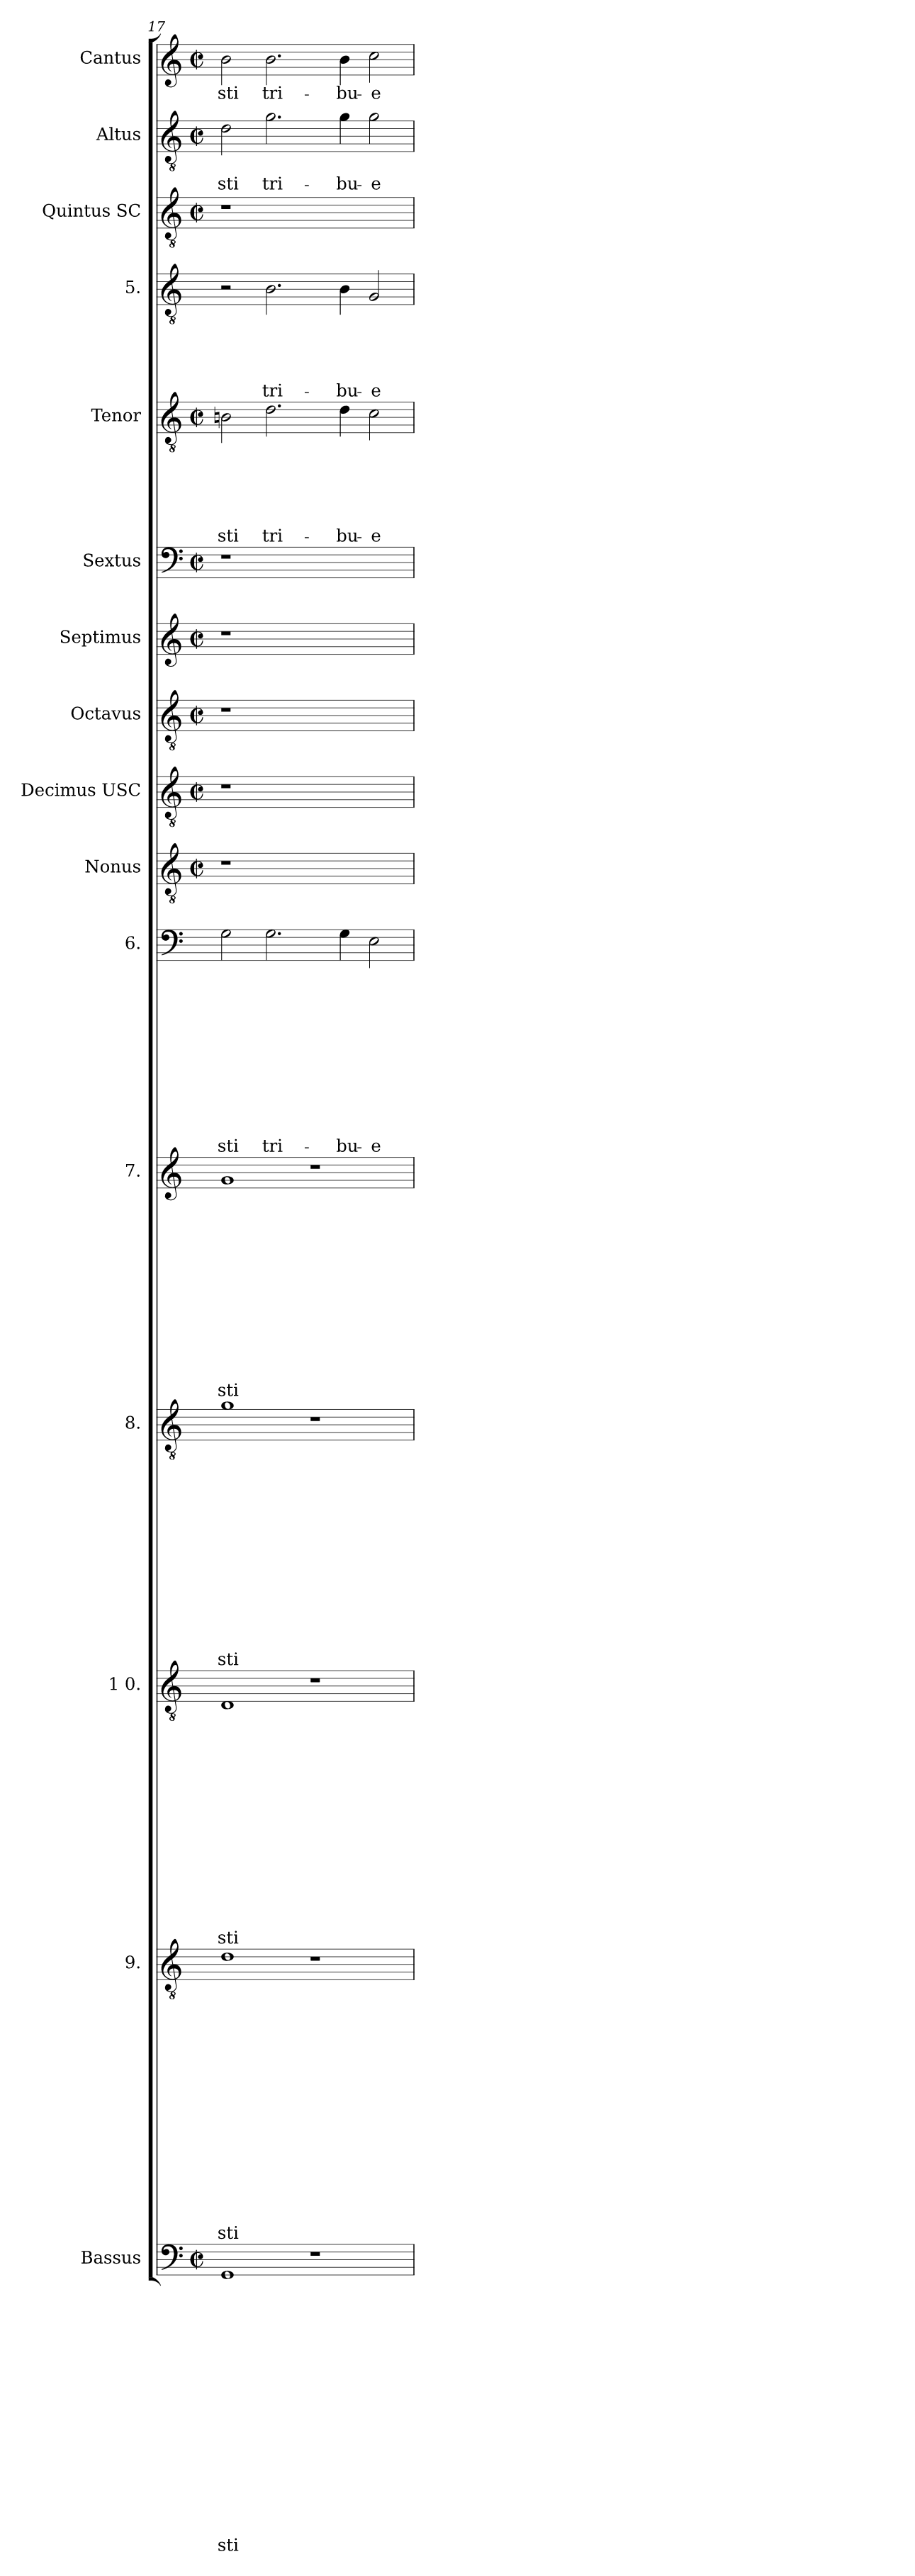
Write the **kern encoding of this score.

**kern	**text	**text	**text	**text	**text	**text	**text	**text	**text	**text	**text	**text	**text	**text	**text	**text	**kern	**text	**text	**text	**text	**text	**text	**text	**text	**text	**text	**text	**text	**text	**text	**text	**kern	**text	**text	**text	**text	**text	**text	**text	**text	**text	**text	**text	**text	**text	**text	**kern	**text	**text	**text	**text	**text	**text	**text	**text	**text	**text	**text	**text	**text	**kern	**text	**text	**text	**text	**text	**text	**text	**text	**text	**text	**text	**text	**kern	**text	**text	**text	**text	**text	**text	**text	**text	**text	**text	**text	**kern	**kern	**kern	**kern	**kern	**kern	**text	**text	**text	**text	**text	**text	**kern	**text	**text	**text	**text	**text	**kern	**kern	**text	**text	**kern	**text
*part16	*part16	*part16	*part16	*part16	*part16	*part16	*part16	*part16	*part16	*part16	*part16	*part16	*part16	*part16	*part16	*part16	*part15	*part15	*part15	*part15	*part15	*part15	*part15	*part15	*part15	*part15	*part15	*part15	*part15	*part15	*part15	*part15	*part14	*part14	*part14	*part14	*part14	*part14	*part14	*part14	*part14	*part14	*part14	*part14	*part14	*part14	*part14	*part13	*part13	*part13	*part13	*part13	*part13	*part13	*part13	*part13	*part13	*part13	*part13	*part13	*part13	*part12	*part12	*part12	*part12	*part12	*part12	*part12	*part12	*part12	*part12	*part12	*part12	*part12	*part11	*part11	*part11	*part11	*part11	*part11	*part11	*part11	*part11	*part11	*part11	*part11	*part10	*part9	*part8	*part7	*part6	*part5	*part5	*part5	*part5	*part5	*part5	*part5	*part4	*part4	*part4	*part4	*part4	*part4	*part3	*part2	*part2	*part2	*part1	*part1
*staff16	*staff16	*staff16	*staff16	*staff16	*staff16	*staff16	*staff16	*staff16	*staff16	*staff16	*staff16	*staff16	*staff16	*staff16	*staff16	*staff16	*staff15	*staff15	*staff15	*staff15	*staff15	*staff15	*staff15	*staff15	*staff15	*staff15	*staff15	*staff15	*staff15	*staff15	*staff15	*staff15	*staff14	*staff14	*staff14	*staff14	*staff14	*staff14	*staff14	*staff14	*staff14	*staff14	*staff14	*staff14	*staff14	*staff14	*staff14	*staff13	*staff13	*staff13	*staff13	*staff13	*staff13	*staff13	*staff13	*staff13	*staff13	*staff13	*staff13	*staff13	*staff13	*staff12	*staff12	*staff12	*staff12	*staff12	*staff12	*staff12	*staff12	*staff12	*staff12	*staff12	*staff12	*staff12	*staff11	*staff11	*staff11	*staff11	*staff11	*staff11	*staff11	*staff11	*staff11	*staff11	*staff11	*staff11	*staff10	*staff9	*staff8	*staff7	*staff6	*staff5	*staff5	*staff5	*staff5	*staff5	*staff5	*staff5	*staff4	*staff4	*staff4	*staff4	*staff4	*staff4	*staff3	*staff2	*staff2	*staff2	*staff1	*staff1
*I"Bassus	*	*	*	*	*	*	*	*	*	*	*	*	*	*	*	*	*I"9.	*	*	*	*	*	*	*	*	*	*	*	*	*	*	*	*I"1 0.	*	*	*	*	*	*	*	*	*	*	*	*	*	*	*I"8.	*	*	*	*	*	*	*	*	*	*	*	*	*	*I"7.	*	*	*	*	*	*	*	*	*	*	*	*	*I"6.	*	*	*	*	*	*	*	*	*	*	*	*I"Nonus	*I"Decimus USC	*I"Octavus	*I"Septimus	*I"Sextus	*I"Tenor	*	*	*	*	*	*	*I"5.	*	*	*	*	*	*I"Quintus SC	*I"Altus	*	*	*I"Cantus	*
*I'B.	*	*	*	*	*	*	*	*	*	*	*	*	*	*	*	*	*	*	*	*	*	*	*	*	*	*	*	*	*	*	*	*	*	*	*	*	*	*	*	*	*	*	*	*	*	*	*	*	*	*	*	*	*	*	*	*	*	*	*	*	*	*	*	*	*	*	*	*	*	*	*	*	*	*	*	*	*	*	*	*	*	*	*	*	*	*	*	*	*	*	*	*I'T.	*	*	*	*	*	*	*	*	*	*	*	*	*	*I'A.	*	*	*I'C.	*
!!LO:PB:g=z
*clefF4	*	*	*	*	*	*	*	*	*	*	*	*	*	*	*	*	*clefGv2	*	*	*	*	*	*	*	*	*	*	*	*	*	*	*	*clefGv2	*	*	*	*	*	*	*	*	*	*	*	*	*	*	*clefGv2	*	*	*	*	*	*	*	*	*	*	*	*	*	*clefG2	*	*	*	*	*	*	*	*	*	*	*	*	*clefF4	*	*	*	*	*	*	*	*	*	*	*	*clefGv2	*clefGv2	*clefGv2	*clefG2	*clefF4	*clefGv2	*	*	*	*	*	*	*clefGv2	*	*	*	*	*	*clefGv2	*clefGv2	*	*	*clefG2	*
*k[]	*	*	*	*	*	*	*	*	*	*	*	*	*	*	*	*	*k[]	*	*	*	*	*	*	*	*	*	*	*	*	*	*	*	*k[]	*	*	*	*	*	*	*	*	*	*	*	*	*	*	*k[]	*	*	*	*	*	*	*	*	*	*	*	*	*	*k[]	*	*	*	*	*	*	*	*	*	*	*	*	*k[]	*	*	*	*	*	*	*	*	*	*	*	*k[]	*k[]	*k[]	*k[]	*k[]	*k[]	*	*	*	*	*	*	*k[]	*	*	*	*	*	*k[]	*k[]	*	*	*k[]	*
*C:	*	*	*	*	*	*	*	*	*	*	*	*	*	*	*	*	*C:	*	*	*	*	*	*	*	*	*	*	*	*	*	*	*	*C:	*	*	*	*	*	*	*	*	*	*	*	*	*	*	*C:	*	*	*	*	*	*	*	*	*	*	*	*	*	*C:	*	*	*	*	*	*	*	*	*	*	*	*	*C:	*	*	*	*	*	*	*	*	*	*	*	*C:	*C:	*C:	*C:	*C:	*C:	*	*	*	*	*	*	*C:	*	*	*	*	*	*C:	*C:	*	*	*C:	*
*M2/2	*	*	*	*	*	*	*	*	*	*	*	*	*	*	*	*	*	*	*	*	*	*	*	*	*	*	*	*	*	*	*	*	*	*	*	*	*	*	*	*	*	*	*	*	*	*	*	*	*	*	*	*	*	*	*	*	*	*	*	*	*	*	*	*	*	*	*	*	*	*	*	*	*	*	*	*	*	*	*	*	*	*	*	*	*	*	*M2/2	*M2/2	*M2/2	*M2/2	*M2/2	*M2/2	*	*	*	*	*	*	*	*	*	*	*	*	*M2/2	*M2/2	*	*	*M2/2	*
*met(c|)	*	*	*	*	*	*	*	*	*	*	*	*	*	*	*	*	*	*	*	*	*	*	*	*	*	*	*	*	*	*	*	*	*	*	*	*	*	*	*	*	*	*	*	*	*	*	*	*	*	*	*	*	*	*	*	*	*	*	*	*	*	*	*	*	*	*	*	*	*	*	*	*	*	*	*	*	*	*	*	*	*	*	*	*	*	*	*met(c|)	*met(c|)	*met(c|)	*met(c|)	*met(c|)	*met(c|)	*	*	*	*	*	*	*	*	*	*	*	*	*met(c|)	*met(c|)	*	*	*met(c|)	*
=17	=17	=17	=17	=17	=17	=17	=17	=17	=17	=17	=17	=17	=17	=17	=17	=17	=17	=17	=17	=17	=17	=17	=17	=17	=17	=17	=17	=17	=17	=17	=17	=17	=17	=17	=17	=17	=17	=17	=17	=17	=17	=17	=17	=17	=17	=17	=17	=17	=17	=17	=17	=17	=17	=17	=17	=17	=17	=17	=17	=17	=17	=17	=17	=17	=17	=17	=17	=17	=17	=17	=17	=17	=17	=17	=17	=17	=17	=17	=17	=17	=17	=17	=17	=17	=17	=17	=17	=17	=17	=17	=17	=17	=17	=17	=17	=17	=17	=17	=17	=17	=17	=17	=17	=17	=17	=17	=17	=17	=17	=17
!	!	!	!	!	!	!	!	!	!	!	!	!	!	!	!	!LO:LY:b	!	!	!	!	!	!	!	!	!	!	!	!	!	!	!	!LO:LY:b	!	!	!	!	!	!	!	!	!	!	!	!	!	!	!LO:LY:b	!	!	!	!	!	!	!	!	!	!	!	!	!	!LO:LY:b	!	!	!	!	!	!	!	!	!	!	!	!	!LO:LY:b	!	!	!	!	!	!	!	!	!	!	!	!LO:LY:b	!	!	!	!	!	!	!	!	!	!	!	!LO:LY:b	!	!	!	!	!	!	!	!	!	!LO:LY:b	!	!LO:LY:b
1GG	.	.	.	.	.	.	.	.	.	.	.	.	.	.	.	-sti	1d	.	.	.	.	.	.	.	.	.	.	.	.	.	.	-sti	1D	.	.	.	.	.	.	.	.	.	.	.	.	.	-sti	1g	.	.	.	.	.	.	.	.	.	.	.	.	-sti	1g	.	.	.	.	.	.	.	.	.	.	.	-sti	2G\	.	.	.	.	.	.	.	.	.	.	-sti	1r	1r	1r	1r	1r	2Bni\	.	.	.	.	.	-sti	2r	.	.	.	.	.	1r	2d\	.	-sti	2b\	-sti
!	!	!	!	!	!	!	!	!	!	!	!	!	!	!	!	!	!	!	!	!	!	!	!	!	!	!	!	!	!	!	!	!	!	!	!	!	!	!	!	!	!	!	!	!	!	!	!	!	!	!	!	!	!	!	!	!	!	!	!	!	!	!	!	!	!	!	!	!	!	!	!	!	!	!	!	!	!	!	!	!	!	!	!	!	!	!LO:LY:b	!	!	!	!	!	!	!	!	!	!	!	!LO:LY:b	!	!	!	!	!	!LO:LY:b	!	!	!	!LO:LY:b	!	!LO:LY:b
.	.	.	.	.	.	.	.	.	.	.	.	.	.	.	.	.	.	.	.	.	.	.	.	.	.	.	.	.	.	.	.	.	.	.	.	.	.	.	.	.	.	.	.	.	.	.	.	.	.	.	.	.	.	.	.	.	.	.	.	.	.	.	.	.	.	.	.	.	.	.	.	.	.	.	2.G\	.	.	.	.	.	.	.	.	.	.	tri-	.	.	.	.	.	2.d\	.	.	.	.	.	tri-	2.B\	.	.	.	.	tri-	.	2.g\	.	tri-	2.b\	tri-
1r	.	.	.	.	.	.	.	.	.	.	.	.	.	.	.	.	1r	.	.	.	.	.	.	.	.	.	.	.	.	.	.	.	1r	.	.	.	.	.	.	.	.	.	.	.	.	.	.	1r	.	.	.	.	.	.	.	.	.	.	.	.	.	1r	.	.	.	.	.	.	.	.	.	.	.	.	.	.	.	.	.	.	.	.	.	.	.	.	1ryy	1ryy	1ryy	1ryy	1ryy	.	.	.	.	.	.	.	.	.	.	.	.	.	1ryy	.	.	.	.	.
!	!	!	!	!	!	!	!	!	!	!	!	!	!	!	!	!	!	!	!	!	!	!	!	!	!	!	!	!	!	!	!	!	!	!	!	!	!	!	!	!	!	!	!	!	!	!	!	!	!	!	!	!	!	!	!	!	!	!	!	!	!	!	!	!	!	!	!	!	!	!	!	!	!	!	!	!	!	!	!	!	!	!	!	!	!	!LO:LY:b	!	!	!	!	!	!	!	!	!	!	!	!LO:LY:b	!	!	!	!	!	!LO:LY:b	!	!	!	!LO:LY:b	!	!LO:LY:b
.	.	.	.	.	.	.	.	.	.	.	.	.	.	.	.	.	.	.	.	.	.	.	.	.	.	.	.	.	.	.	.	.	.	.	.	.	.	.	.	.	.	.	.	.	.	.	.	.	.	.	.	.	.	.	.	.	.	.	.	.	.	.	.	.	.	.	.	.	.	.	.	.	.	.	4G\	.	.	.	.	.	.	.	.	.	.	-bu-	.	.	.	.	.	4d\	.	.	.	.	.	-bu-	4B\	.	.	.	.	-bu-	.	4g\	.	-bu-	4b\	-bu-
!	!	!	!	!	!	!	!	!	!	!	!	!	!	!	!	!	!	!	!	!	!	!	!	!	!	!	!	!	!	!	!	!	!	!	!	!	!	!	!	!	!	!	!	!	!	!	!	!	!	!	!	!	!	!	!	!	!	!	!	!	!	!	!	!	!	!	!	!	!	!	!	!	!	!	!	!	!	!	!	!	!	!	!	!	!	!LO:LY:b	!	!	!	!	!	!	!	!	!	!	!	!LO:LY:b	!	!	!	!	!	!LO:LY:b	!	!	!	!LO:LY:b	!	!LO:LY:b
.	.	.	.	.	.	.	.	.	.	.	.	.	.	.	.	.	.	.	.	.	.	.	.	.	.	.	.	.	.	.	.	.	.	.	.	.	.	.	.	.	.	.	.	.	.	.	.	.	.	.	.	.	.	.	.	.	.	.	.	.	.	.	.	.	.	.	.	.	.	.	.	.	.	.	2E\	.	.	.	.	.	.	.	.	.	.	-e	.	.	.	.	.	2c\	.	.	.	.	.	-e	2G/	.	.	.	.	-e	.	2g\	.	-e	2cc\	-e
=	=	=	=	=	=	=	=	=	=	=	=	=	=	=	=	=	=	=	=	=	=	=	=	=	=	=	=	=	=	=	=	=	=	=	=	=	=	=	=	=	=	=	=	=	=	=	=	=	=	=	=	=	=	=	=	=	=	=	=	=	=	=	=	=	=	=	=	=	=	=	=	=	=	=	=	=	=	=	=	=	=	=	=	=	=	=	=	=	=	=	=	=	=	=	=	=	=	=	=	=	=	=	=	=	=	=	=	=	=	=
*-	*-	*-	*-	*-	*-	*-	*-	*-	*-	*-	*-	*-	*-	*-	*-	*-	*-	*-	*-	*-	*-	*-	*-	*-	*-	*-	*-	*-	*-	*-	*-	*-	*-	*-	*-	*-	*-	*-	*-	*-	*-	*-	*-	*-	*-	*-	*-	*-	*-	*-	*-	*-	*-	*-	*-	*-	*-	*-	*-	*-	*-	*-	*-	*-	*-	*-	*-	*-	*-	*-	*-	*-	*-	*-	*-	*-	*-	*-	*-	*-	*-	*-	*-	*-	*-	*-	*-	*-	*-	*-	*-	*-	*-	*-	*-	*-	*-	*-	*-	*-	*-	*-	*-	*-	*-	*-	*-	*-	*-	*-
